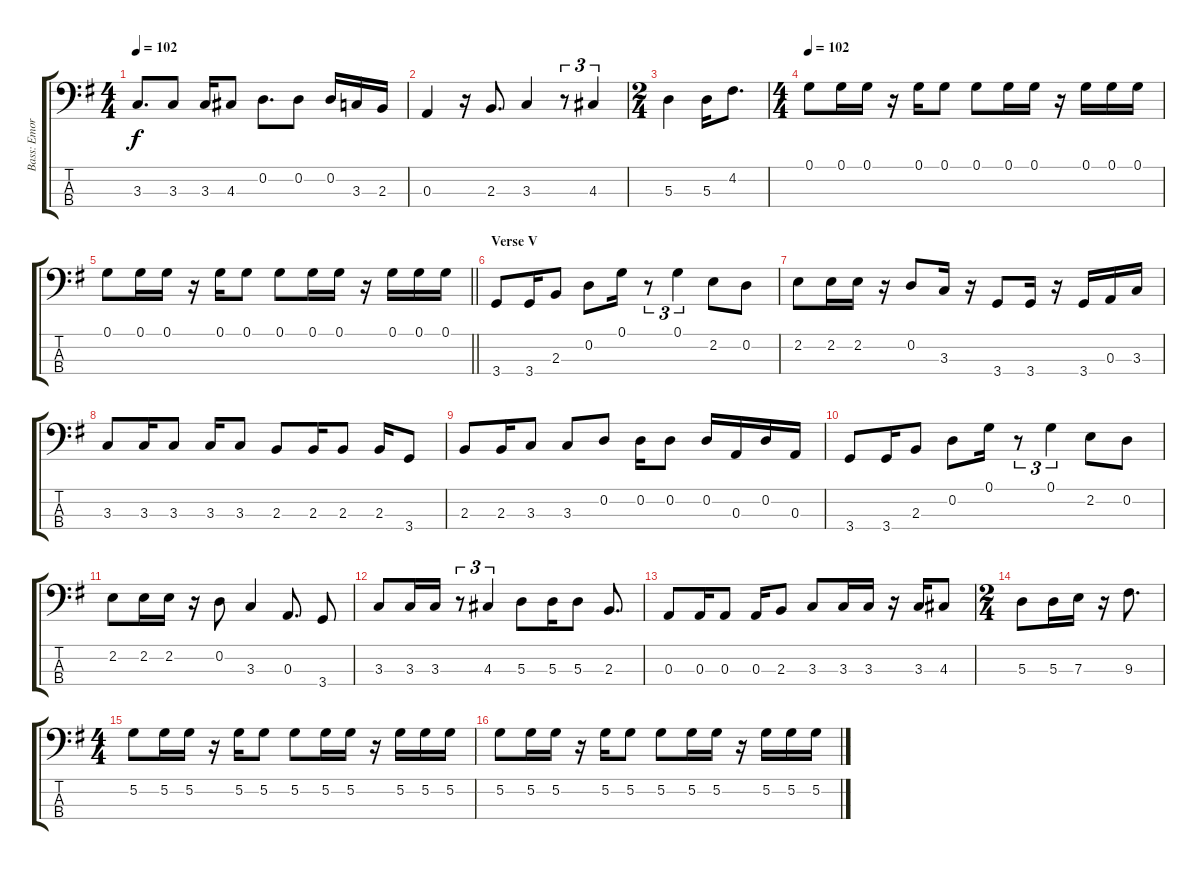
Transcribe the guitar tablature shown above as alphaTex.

\track ("Bass: Emory" "Bass: Emor") {instrument electricbassfinger}
\staff {score tabs}
\tuning (G2 D2 A1 E1) {hide}
\ts (4 4)
\tempo 102
\clef f4
\ks g
3.3.8{d dy f} 3.3.8 3.3.16 4.3.8 0.2.8{d} 0.2.8 0.2.16 3.3.16 2.3.16 |
0.3.4 r.16 2.3.8{d} 3.3.4 r.8{tu (3 2)} 4.3.4{tu (3 2)} |
\ts (2 4)
5.3.4 5.3.16 4.2.8{d} |
\ts (4 4)
\tempo 102
0.1.8 0.1.16 0.1.16 r.16 0.1.16 0.1.8 0.1.8 0.1.16 0.1.16 r.16 0.1.16 0.1.16 0.1.16 |
\barLineRight lightlight
0.1.8 0.1.16 0.1.16 r.16 0.1.16 0.1.8 0.1.8 0.1.16 0.1.16 r.16 0.1.16 0.1.16 0.1.16 |
\section ("" "Verse V")
3.4.8 3.4.16 2.3.8 0.2.8 0.1.16 r.8{tu (3 2)} 0.1.4{tu (3 2)} 2.2.8 0.2.8 |
2.2.8 2.2.16 2.2.16 r.16 0.2.8 3.3.16 r.16 3.4.8 3.4.16 r.16 3.4.16 0.3.16 3.3.16 |
3.3.8 3.3.16 3.3.8 3.3.16 3.3.8 2.3.8 2.3.16 2.3.8 2.3.16 3.4.8 |
2.3.8 2.3.16 3.3.8 3.3.8 0.2.8 0.2.16 0.2.8 0.2.16 0.3.16 0.2.16 0.3.16 |
3.4.8 3.4.16 2.3.8 0.2.8 0.1.16 r.8{tu (3 2)} 0.1.4{tu (3 2)} 2.2.8 0.2.8 |
2.2.8 2.2.16 2.2.16 r.16 0.2.8 3.3.4 0.3.8{d} 3.4.8 |
3.3.8 3.3.16 3.3.16 r.8{tu (3 2)} 4.3.4{tu (3 2)} 5.3.8 5.3.16 5.3.8 2.3.8{d} |
0.3.8 0.3.16 0.3.8 0.3.16 2.3.8 3.3.8 3.3.16 3.3.16 r.16 3.3.16 4.3.8 |
\ts (2 4)
5.3.8 5.3.16 7.3.16 r.16 9.3.8{d} |
\ts (4 4)
5.2.8 5.2.16 5.2.16 r.16 5.2.16 5.2.8 5.2.8 5.2.16 5.2.16 r.16 5.2.16 5.2.16 5.2.16 |
5.2.8 5.2.16 5.2.16 r.16 5.2.16 5.2.8 5.2.8 5.2.16 5.2.16 r.16 5.2.16 5.2.16 5.2.16
